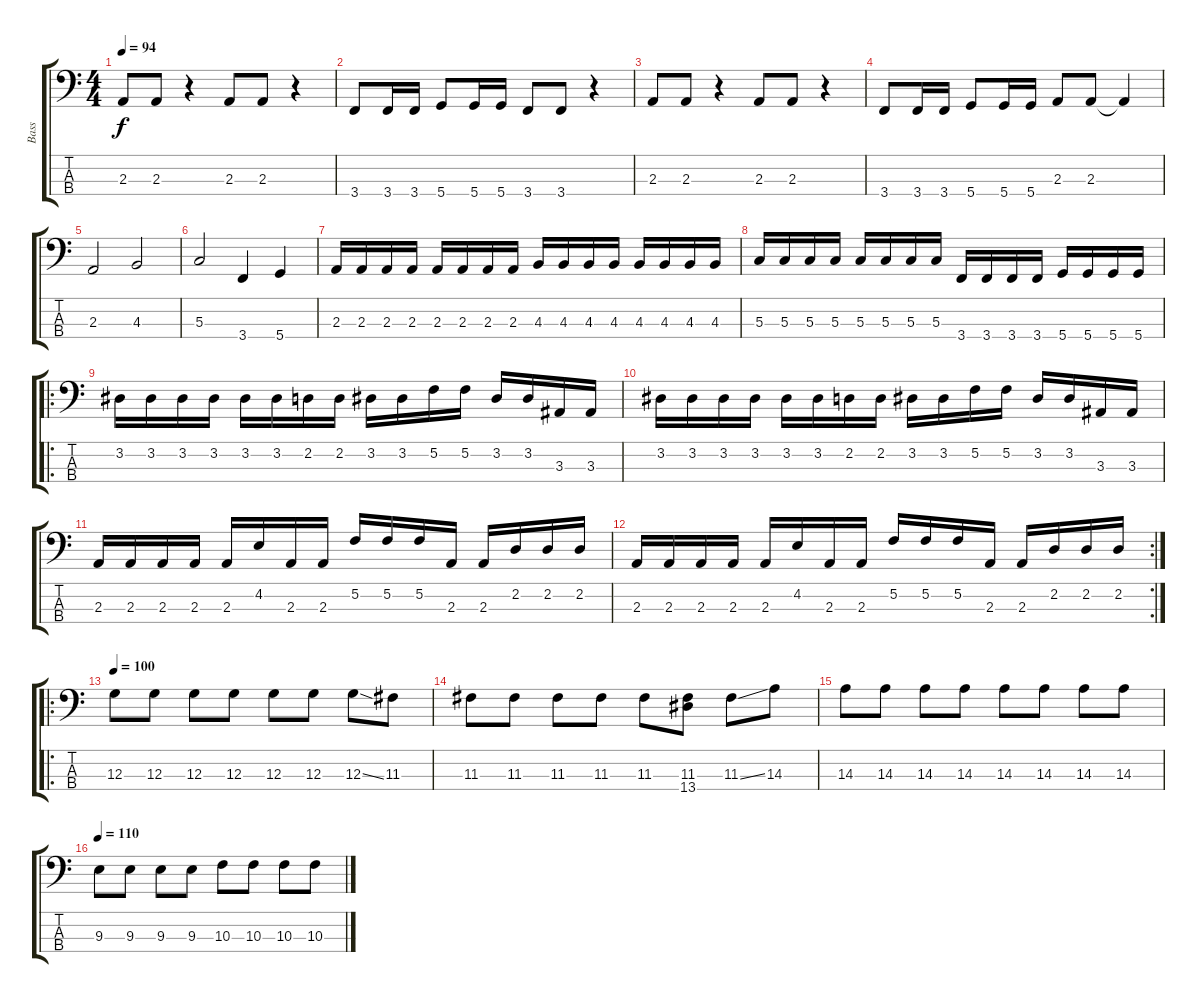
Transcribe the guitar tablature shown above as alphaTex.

\track ("Bass" "Bass") {instrument electricbassfinger}
\staff {score tabs}
\tuning (F2 C2 G1 D1) {hide}
\ts (4 4)
\tempo 94
\clef f4
\ks c
2.3.8{dy f} 2.3.8 r.4 2.3.8 2.3.8 r.4 |
3.4.8 3.4.16 3.4.16 5.4.8 5.4.16 5.4.16 3.4.8 3.4.8 r.4 |
2.3.8 2.3.8 r.4 2.3.8 2.3.8 r.4 |
3.4.8 3.4.16 3.4.16 5.4.8 5.4.16 5.4.16 2.3.8 2.3.8 2.3{t}.4 |
2.3.2 4.3.2 |
5.3.2 3.4.4 5.4.4 |
2.3.16 2.3.16 2.3.16 2.3.16 2.3.16 2.3.16 2.3.16 2.3.16 4.3.16 4.3.16 4.3.16 4.3.16 4.3.16 4.3.16 4.3.16 4.3.16 |
5.3.16 5.3.16 5.3.16 5.3.16 5.3.16 5.3.16 5.3.16 5.3.16 3.4.16 3.4.16 3.4.16 3.4.16 5.4.16 5.4.16 5.4.16 5.4.16 |
\ro
3.2.16 3.2.16 3.2.16 3.2.16 3.2.16 3.2.16 2.2.16 2.2.16 3.2.16 3.2.16 5.2.16 5.2.16 3.2.16 3.2.16 3.3.16 3.3.16 |
3.2.16 3.2.16 3.2.16 3.2.16 3.2.16 3.2.16 2.2.16 2.2.16 3.2.16 3.2.16 5.2.16 5.2.16 3.2.16 3.2.16 3.3.16 3.3.16 |
2.3.16 2.3.16 2.3.16 2.3.16 2.3.16 4.2.16 2.3.16 2.3.16 5.2.16 5.2.16 5.2.16 2.3.16 2.3.16 2.2.16 2.2.16 2.2.16 |
\rc 2
2.3.16 2.3.16 2.3.16 2.3.16 2.3.16 4.2.16 2.3.16 2.3.16 5.2.16 5.2.16 5.2.16 2.3.16 2.3.16 2.2.16 2.2.16 2.2.16 |
\ro
\tempo 100
12.3.8 12.3.8 12.3.8 12.3.8 12.3.8 12.3.8 12.3{ss}.8 11.3.8 |
11.3.8 11.3.8 11.3.8 11.3.8 11.3.8 (11.3 13.4).8 11.3{ss}.8 14.3.8 |
14.3.8 14.3.8 14.3.8 14.3.8 14.3.8 14.3.8 14.3.8 14.3.8 |
\tempo 110
9.3.8 9.3.8 9.3.8 9.3.8 10.3.8 10.3.8 10.3.8 10.3.8
